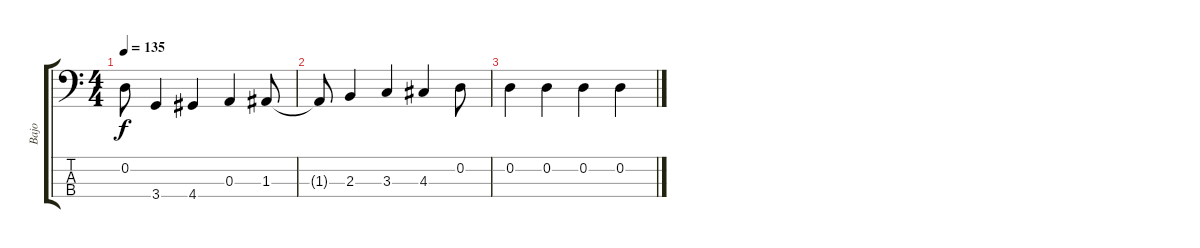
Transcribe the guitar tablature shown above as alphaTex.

\track ("Bajo" "Bajo") {instrument electricbasspick}
\staff {score tabs}
\tuning (G2 D2 A1 E1) {hide}
\ts (4 4)
\tempo 135
\clef f4
\ks c
0.2{t}.8{dy f} 3.4.4 4.4.4 0.3.4 1.3.8 |
1.3{t}.8 2.3.4 3.3.4 4.3.4 0.2.8 |
0.2.4 0.2.4 0.2.4 0.2.4
